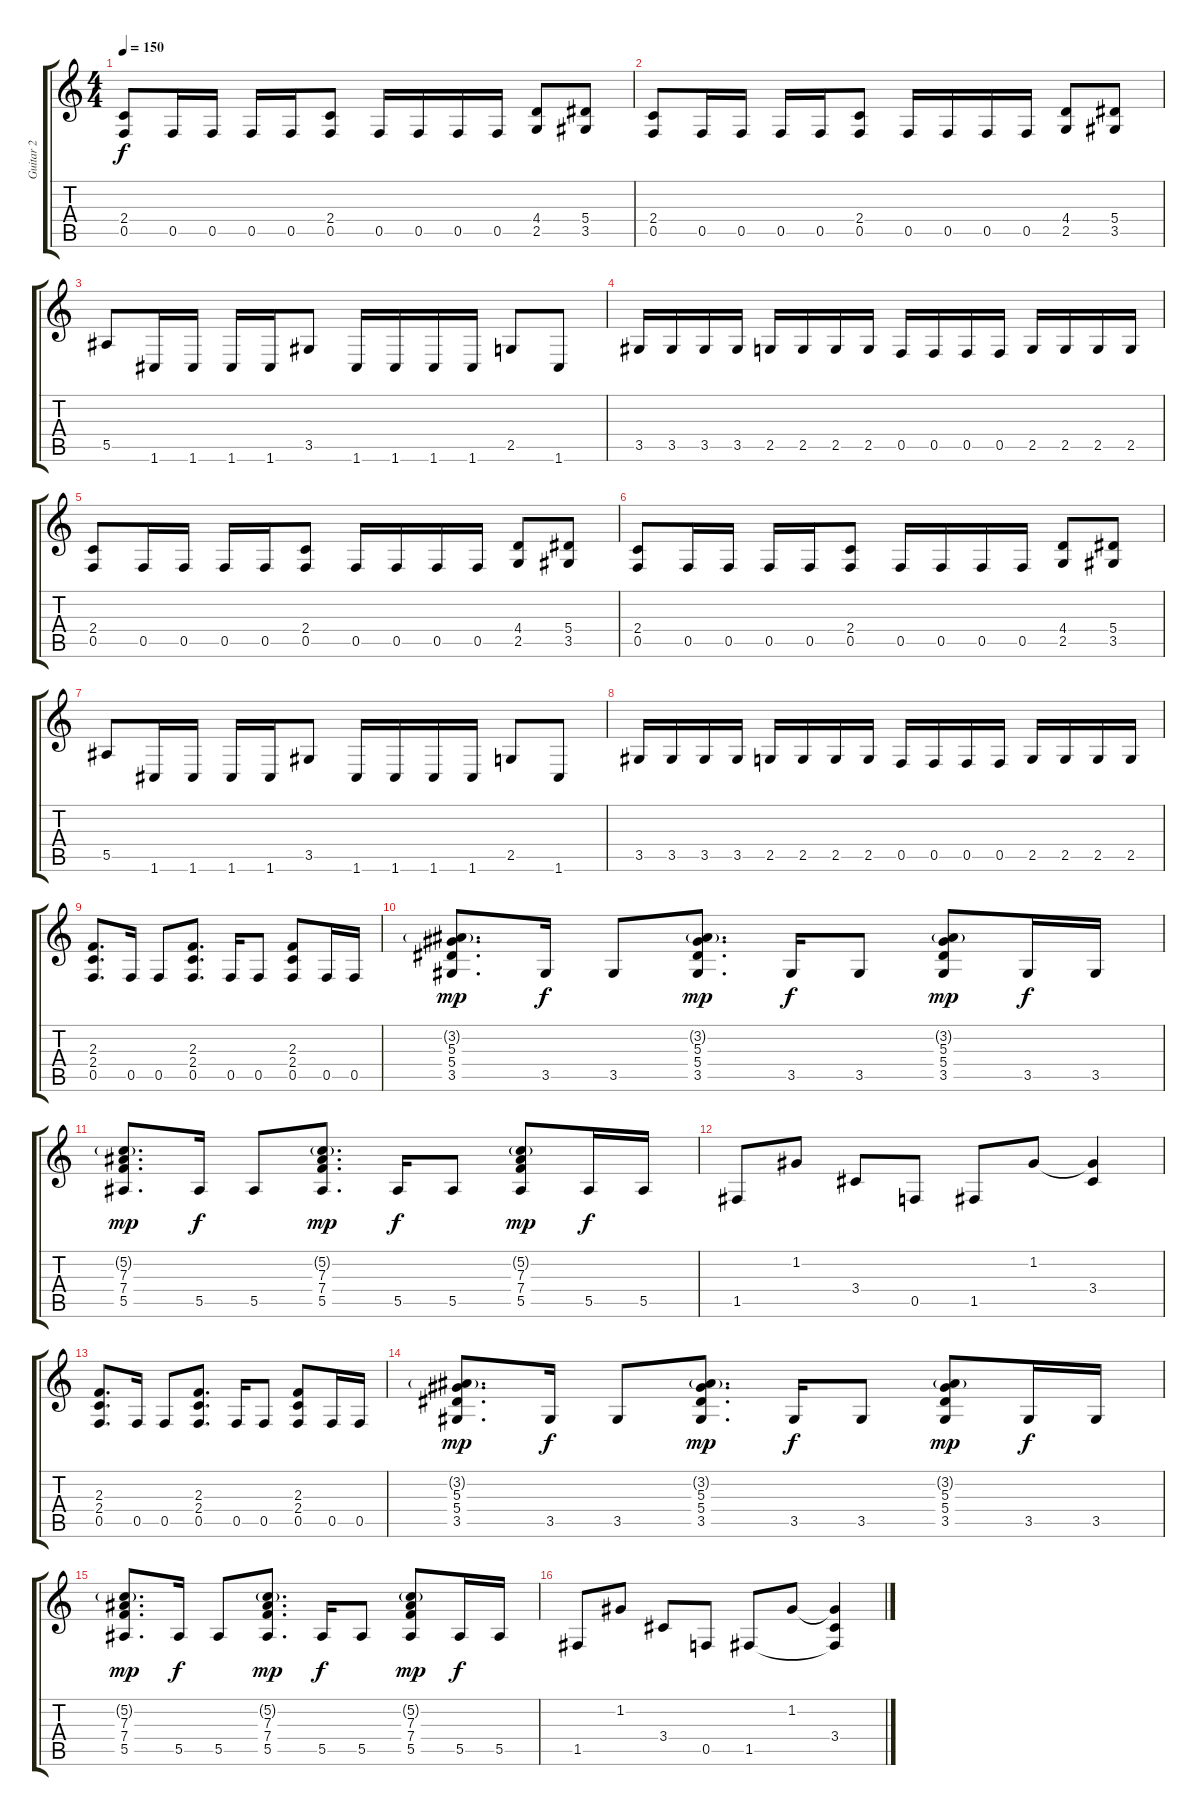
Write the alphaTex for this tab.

\track ("Guitar 2" "Guitar 2") {instrument distortionguitar}
\staff {score tabs}
\tuning (C4 G3 Eb3 Bb2 F2 C2) {hide}
\ts (4 4)
\tempo 150
\clef g2
\ks c
(2.4 0.5).8{dy f instrument distortionguitar} 0.5.16 0.5.16 0.5.16 0.5.16 (2.4 0.5).8 0.5.16 0.5.16 0.5.16 0.5.16 (4.4 2.5).8 (5.4 3.5).8 |
(2.4 0.5).8 0.5.16 0.5.16 0.5.16 0.5.16 (2.4 0.5).8 0.5.16 0.5.16 0.5.16 0.5.16 (4.4 2.5).8 (5.4 3.5).8 |
5.5.8 1.6.16 1.6.16 1.6.16 1.6.16 3.5.8 1.6.16 1.6.16 1.6.16 1.6.16 2.5.8 1.6.8 |
3.5.16 3.5.16 3.5.16 3.5.16 2.5.16 2.5.16 2.5.16 2.5.16 0.5.16 0.5.16 0.5.16 0.5.16 2.5.16 2.5.16 2.5.16 2.5.16 |
(2.4 0.5).8 0.5.16 0.5.16 0.5.16 0.5.16 (2.4 0.5).8 0.5.16 0.5.16 0.5.16 0.5.16 (4.4 2.5).8 (5.4 3.5).8 |
(2.4 0.5).8 0.5.16 0.5.16 0.5.16 0.5.16 (2.4 0.5).8 0.5.16 0.5.16 0.5.16 0.5.16 (4.4 2.5).8 (5.4 3.5).8 |
5.5.8 1.6.16 1.6.16 1.6.16 1.6.16 3.5.8 1.6.16 1.6.16 1.6.16 1.6.16 2.5.8 1.6.8 |
3.5.16 3.5.16 3.5.16 3.5.16 2.5.16 2.5.16 2.5.16 2.5.16 0.5.16 0.5.16 0.5.16 0.5.16 2.5.16 2.5.16 2.5.16 2.5.16 |
(2.3 2.4 0.5).8{d balance 8} 0.5.16 0.5.8 (2.3 2.4 0.5).8{d} 0.5.16 0.5.8 (2.3 2.4 0.5).8 0.5.16 0.5.16 |
(3.2{g} 5.3 5.4 3.5).8{d dy mp} 3.5.16{dy f} 3.5.8 (3.2{g} 5.3 5.4 3.5).8{d dy mp} 3.5.16{dy f} 3.5.8 (3.2{g} 5.3 5.4 3.5).8{dy mp} 3.5.16{dy f} 3.5.16 |
(5.2{g} 7.3 7.4 5.5).8{d dy mp} 5.5.16{dy f} 5.5.8 (5.2{g} 7.3 7.4 5.5).8{d dy mp} 5.5.16{dy f} 5.5.8 (5.2{g} 7.3 7.4 5.5).8{dy mp} 5.5.16{dy f} 5.5.16 |
1.5.8 1.2.8 3.4.8 0.5.8 1.5.8 1.2.8 (1.2{t} 3.4).4 |
(2.3 2.4 0.5).8{d} 0.5.16 0.5.8 (2.3 2.4 0.5).8{d} 0.5.16 0.5.8 (2.3 2.4 0.5).8 0.5.16 0.5.16 |
(3.2{g} 5.3 5.4 3.5).8{d dy mp} 3.5.16{dy f} 3.5.8 (3.2{g} 5.3 5.4 3.5).8{d dy mp} 3.5.16{dy f} 3.5.8 (3.2{g} 5.3 5.4 3.5).8{dy mp} 3.5.16{dy f} 3.5.16 |
(5.2{g} 7.3 7.4 5.5).8{d dy mp} 5.5.16{dy f} 5.5.8 (5.2{g} 7.3 7.4 5.5).8{d dy mp} 5.5.16{dy f} 5.5.8 (5.2{g} 7.3 7.4 5.5).8{dy mp} 5.5.16{dy f} 5.5.16 |
1.5.8 1.2.8 3.4.8 0.5.8 1.5.8 1.2.8 (1.2{t} 3.4 1.5{t}).4
